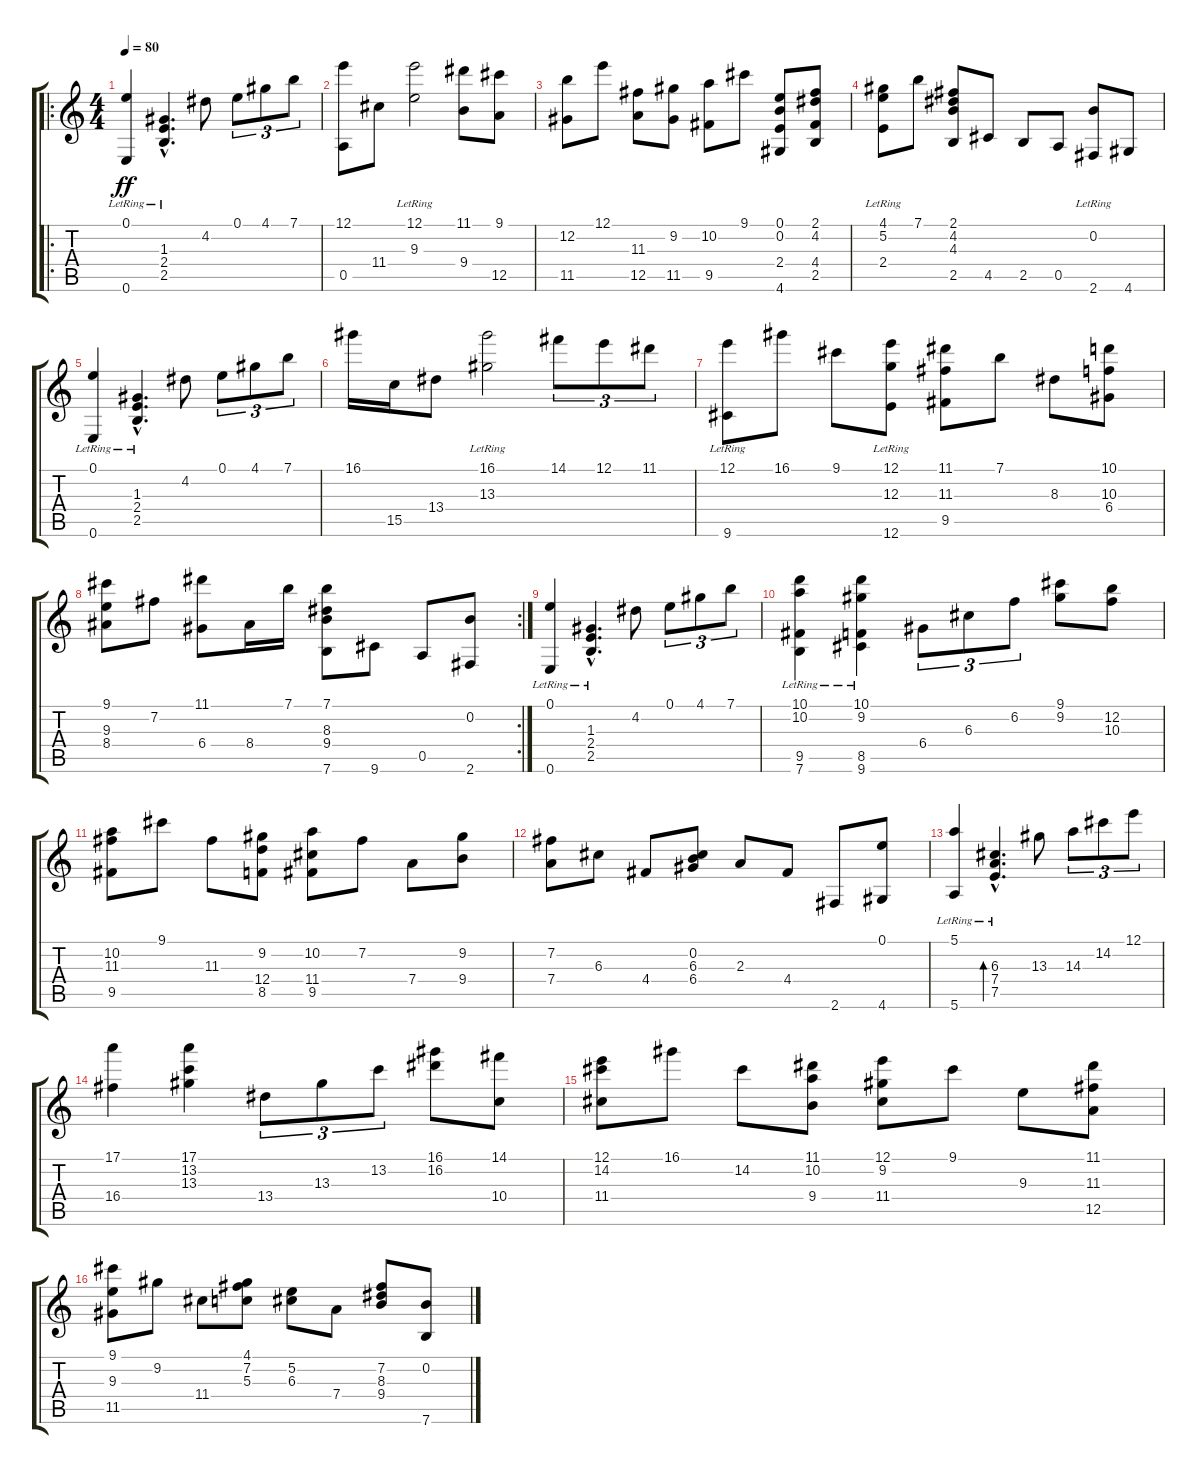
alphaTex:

\track "" {instrument acousticguitarnylon}
\staff {score tabs}
\tuning (E4 B3 G3 D3 A2 E2) {hide}
\ro
\ts (4 4)
\tempo 80
\clef g2
\ks c
(0.1 0.6{lr}).4{dy ff instrument acousticguitarnylon} (1.3{hac} 2.4{hac} 2.5{hac lr}).4{d} 4.2.8 0.1.8{tu (3 2)} 4.1.8{tu (3 2)} 7.1.8{tu (3 2)} |
(12.1 0.5).8 11.4.8 (12.1{lr} 9.3{lr}).2 (11.1 9.4).8 (9.1 12.5).8 |
(12.2 11.5).8 12.1.8 (11.3 12.5).8 (9.2 11.5).8 (10.2 9.5).8 9.1.8 (0.1 0.2 2.4 4.6).8 (2.1 4.2 4.4 2.5).8 |
(4.1 5.2 2.4{lr}).8 7.1.8 (2.1 4.2 4.3 2.5).8 4.5.8 2.5.8 0.5.8 (0.2 2.6{lr}).8 4.6.8 |
(0.1 0.6{lr}).4 (1.3{hac} 2.4{hac} 2.5{hac lr}).4{d} 4.2.8 0.1.8{tu (3 2)} 4.1.8{tu (3 2)} 7.1.8{tu (3 2)} |
16.1.16 15.5.16 13.4.8 (16.1{lr} 13.3{lr}).2 14.1.8{tu (3 2)} 12.1.8{tu (3 2)} 11.1.8{tu (3 2)} |
(12.1 9.6{lr}).8 16.1.8 9.1.8 (12.1 12.3 12.6{lr}).8 (11.1 11.3 9.5).8 7.1.8 8.3.8 (10.1 10.3 6.4).8 |
\rc 2
(9.1 9.3 8.4).8 7.2.8 (11.1 6.4).8 8.4.16 7.1.16 (7.1 8.3 9.4 7.6).8 9.6.8 0.5.8 (0.2 2.6).8 |
(0.1{lr} 0.6{lr}).4 (1.3{hac lr} 2.4{hac lr} 2.5{hac lr}).4{d} 4.2.8 0.1.8{tu (3 2)} 4.1.8{tu (3 2)} 7.1.8{tu (3 2)} |
(10.1{lr} 10.2{lr} 9.5{lr} 7.6{lr}).4 (10.1{lr} 9.2{lr} 8.5{lr} 9.6{lr}).4 6.4.8{tu (3 2)} 6.3.8{tu (3 2)} 6.2.8{tu (3 2)} (9.1 9.2).8 (12.2 10.3).8 |
(10.2 11.3 9.5).8 9.1.8 11.3.8 (9.2 12.4 8.5).8 (10.2 11.4 9.5).8 7.2.8 7.4.8 (9.2 9.4).8 |
(7.2 7.4).8 6.3.8 4.4.8 (0.2 6.3 6.4).8 2.3.8 4.4.8 2.6.8 (0.1 4.6).8 |
(5.1 5.6{lr}).4 (6.3{hac} 7.4{hac lr} 7.5{hac lr}).4{d bd 240} 13.3.8 14.3.8{tu (3 2)} 14.2.8{tu (3 2)} 12.1.8{tu (3 2)} |
(17.1 16.4).4 (17.1 13.2 13.3).4 13.4.8{tu (3 2)} 13.3.8{tu (3 2)} 13.2.8{tu (3 2)} (16.1 16.2).8 (14.1 10.4).8 |
(12.1 14.2 11.4).8 16.1.8 14.2.8 (11.1 10.2 9.4).8 (12.1 9.2 11.4).8 9.1.8 9.3.8 (11.1 11.3 12.5).8 |
(9.1 9.3 11.5).8 9.2.8 11.4.8 (4.1 7.2 5.3).8 (5.2 6.3).8 7.4.8 (7.2 8.3 9.4).8 (0.2 7.6).8
